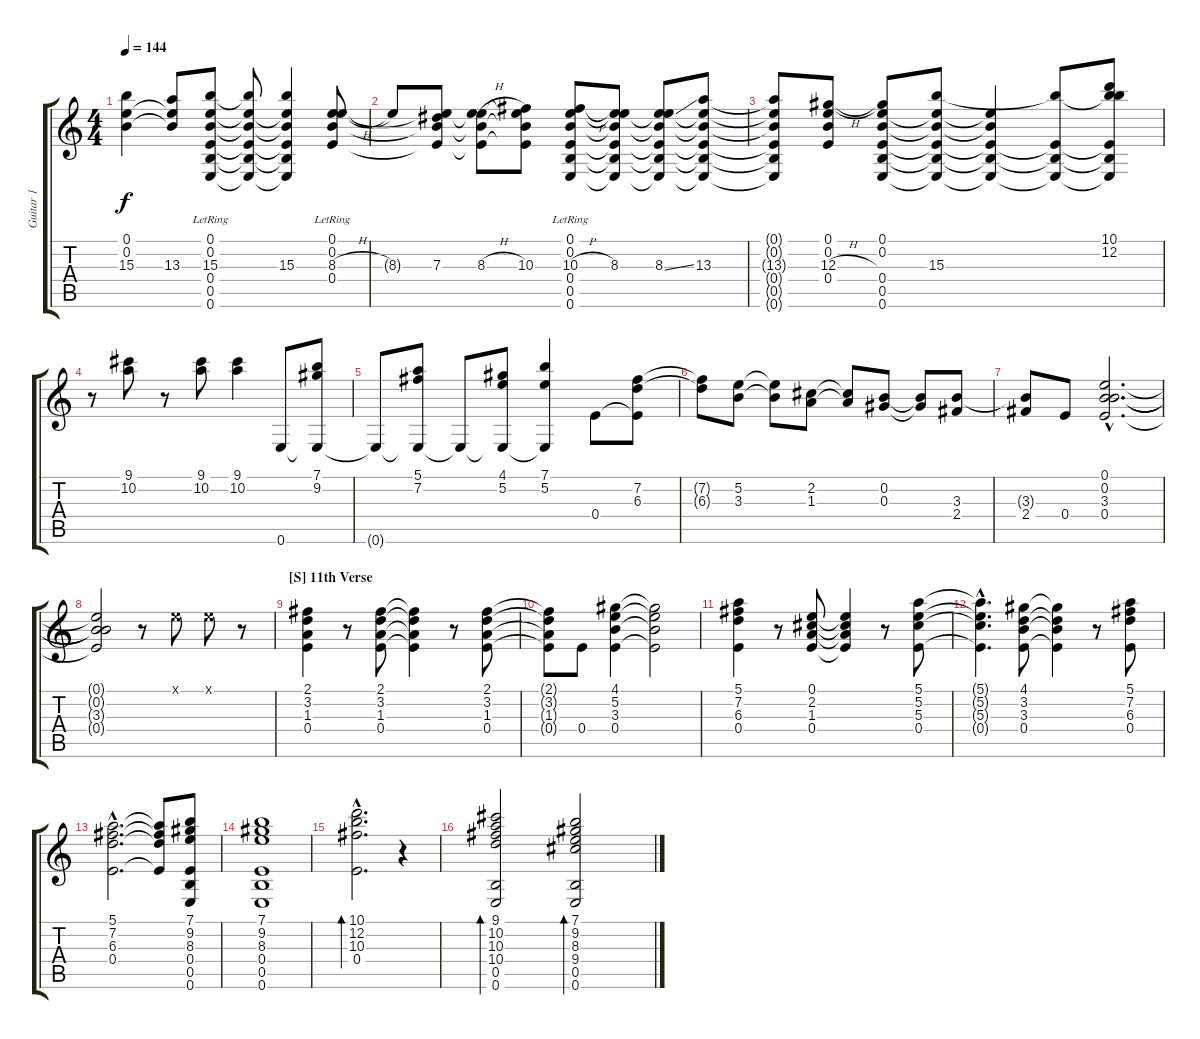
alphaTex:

\track ("Guitar 1" "Guitar 1") {instrument acousticguitarsteel}
\staff {score tabs}
\tuning (E4 B3 Ab3 E3 B2 E2) {hide}
\ts (4 4)
\tempo 144
\clef g2
\ks c
(0.1{t} 0.2{t} 15.3).4{dy f} (0.1{t} 0.2{t} 13.3).8 (0.1{lr} 0.2{lr} 15.3 0.4{lr} 0.5{lr} 0.6{lr}).8 (0.1{t} 0.2{t} 15.3{t} 0.4{t} 0.5{t} 0.6{t}).8 (0.1{t} 0.2{t} 15.3 0.4{t} 0.5{t} 0.6{t}).4 (0.1{lr} 0.2{lr} 8.3{h} 0.4{lr}).8 |
8.3{t}.8 (0.1{t} 0.2{t} 7.3 0.4{t}).8 (0.1{t} 0.2{t} 8.3{h} 0.4{t}).8 (0.1{t} 0.2{t} 10.3 0.4{t}).8 (0.1{lr} 0.2{lr} 10.3{h} 0.4{lr} 0.5{lr} 0.6{lr}).8 (0.1{t} 0.2{t} 8.3 0.4{t} 0.5{t} 0.6{t}).8 (0.1{t} 0.2{t} 8.3{ss} 0.4{t} 0.5{t} 0.6{t}).8 (0.1{t} 0.2{t} 13.3 0.4{t} 0.5{t} 0.6{t}).8 |
(0.1{t} 0.2{t} 13.3{t} 0.4{t} 0.5{t} 0.6{t}).8 (0.1 0.2 12.3{h} 0.4).8 (0.1 0.2 12.3{t} 0.4 0.5 0.6).8 (0.1{t} 0.2{t} 15.3 0.4{t} 0.5{t} 0.6{t}).8 (0.1{t} 0.2{t} 0.4{t} 0.5{t} 0.6{t}).4 (15.3{t} 0.4{t} 0.5{t} 0.6{t}).8 (10.1 12.2 15.3{t} 0.4{t} 0.5{t} 0.6{t}).8 |
r.8 (9.1 10.2).8 r.8 (9.1 10.2).8 (9.1 10.2).4 0.6.8 (7.1 9.2 0.6{t}).8 |
0.6{t}.8 (5.1 7.2 0.6{t}).8 0.6{t}.8 (4.1 5.2 0.6{t}).8 (7.1 5.2 0.6{t}).4 0.4.8 (7.2 6.3 0.4{t}).8 |
(7.2{t} 6.3{t}).8 (5.2 3.3).8 (5.2{t} 3.3{t}).8 (2.2 1.3).8 (2.2{t} 1.3{t}).8 (0.2 0.3).8 (0.2{t} 0.3{t}).8 (3.3 2.4).8 |
(3.3{t} 2.4).8 0.4.8 (0.1{hac} 0.2{hac} 3.3{hac} 0.4{hac}).2{d} |
(0.1{t} 0.2{t} 3.3{t} 0.4{t}).2 r.8 0.1{x}.8 0.1{x}.8 r.8 |
\section ("" "[S] 11th Verse")
(2.1 3.2 1.3 0.4).4 r.8 (2.1 3.2 1.3 0.4).8 (2.1{t} 3.2{t} 1.3{t} 0.4{t}).4 r.8 (2.1 3.2 1.3 0.4).8 |
(2.1{t} 3.2{t} 1.3{t} 0.4{t}).8 0.4.8 (4.1 5.2 3.3 0.4).4 (4.1{t} 5.2{t} 3.3{t} 0.4{t}).2 |
(5.1 7.2 6.3 0.4).4 r.8 (0.1 2.2 1.3 0.4).8 (0.1{t} 2.2{t} 1.3{t} 0.4{t}).4 r.8 (5.1 5.2 5.3 0.4).8 |
(5.1{hac t} 5.2{hac t} 5.3{hac t} 0.4{hac t}).4{d} (4.1 3.2 3.3 0.4).8 (4.1{t} 3.2{t} 3.3{t} 0.4{t}).4 r.8 (5.1 7.2 6.3 0.4).8 |
(5.1{hac} 7.2{hac} 6.3{hac} 0.4{hac}).2{d} (5.1{t} 7.2{t} 6.3{t} 0.4{t}).8 (7.1 9.2 8.3 0.4 0.5 0.6).8 |
(7.1 9.2 8.3 0.4 0.5 0.6).1 |
(10.1{hac} 12.2{hac} 10.3{hac} 0.4{hac}).2{d bd 120} r.4 |
(9.1 10.2 10.3 10.4 0.5 0.6).2{bd 120} (7.1 9.2 8.3 9.4 0.5 0.6).2{bd 120}
